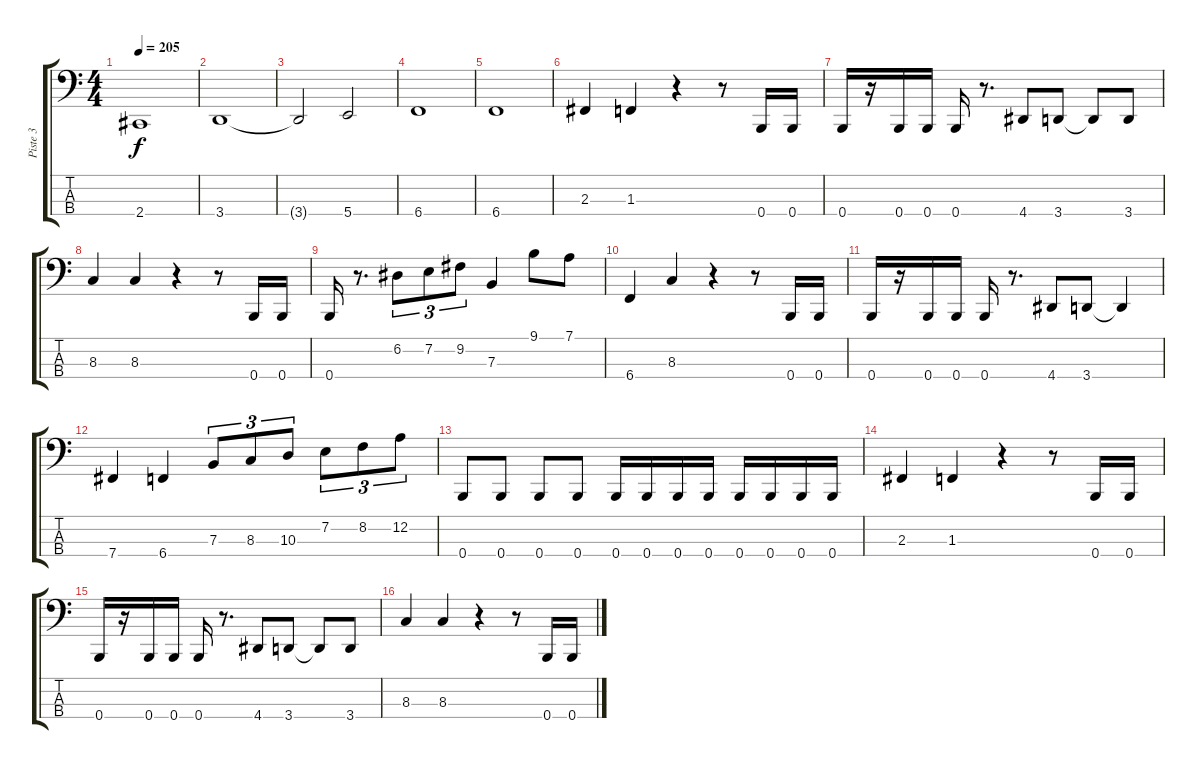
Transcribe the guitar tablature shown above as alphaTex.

\track ("Piste 3" "Piste 3") {instrument electricbasspick}
\staff {score tabs}
\tuning (D2 A1 E1 B0) {hide}
\ts (4 4)
\tempo 205
\clef f4
\ks c
2.4{t}.1{dy f} |
3.4.1 |
3.4{t}.2 5.4.2 |
6.4.1 |
6.4.1 |
2.3.4 1.3.4 r.4 r.8 0.4.16 0.4.16 |
0.4.16 r.16 0.4.16 0.4.16 0.4.16 r.8{d} 4.4.8 3.4.8 3.4{t}.8 3.4.8 |
8.3.4 8.3.4 r.4 r.8 0.4.16 0.4.16 |
0.4.16 r.8{d} 6.2.8{tu (3 2)} 7.2.8{tu (3 2)} 9.2.8{tu (3 2)} 7.3.4 9.1.8 7.1.8 |
6.4.4 8.3.4 r.4 r.8 0.4.16 0.4.16 |
0.4.16 r.16 0.4.16 0.4.16 0.4.16 r.8{d} 4.4.8 3.4.8 3.4{t}.4 |
7.4.4 6.4.4 7.3.8{tu (3 2)} 8.3.8{tu (3 2)} 10.3.8{tu (3 2)} 7.2.8{tu (3 2)} 8.2.8{tu (3 2)} 12.2.8{tu (3 2)} |
0.4.8 0.4.8 0.4.8 0.4.8 0.4.16 0.4.16 0.4.16 0.4.16 0.4.16 0.4.16 0.4.16 0.4.16 |
2.3.4 1.3.4 r.4 r.8 0.4.16 0.4.16 |
0.4.16 r.16 0.4.16 0.4.16 0.4.16 r.8{d} 4.4.8 3.4.8 3.4{t}.8 3.4.8 |
8.3.4 8.3.4 r.4 r.8 0.4.16 0.4.16
